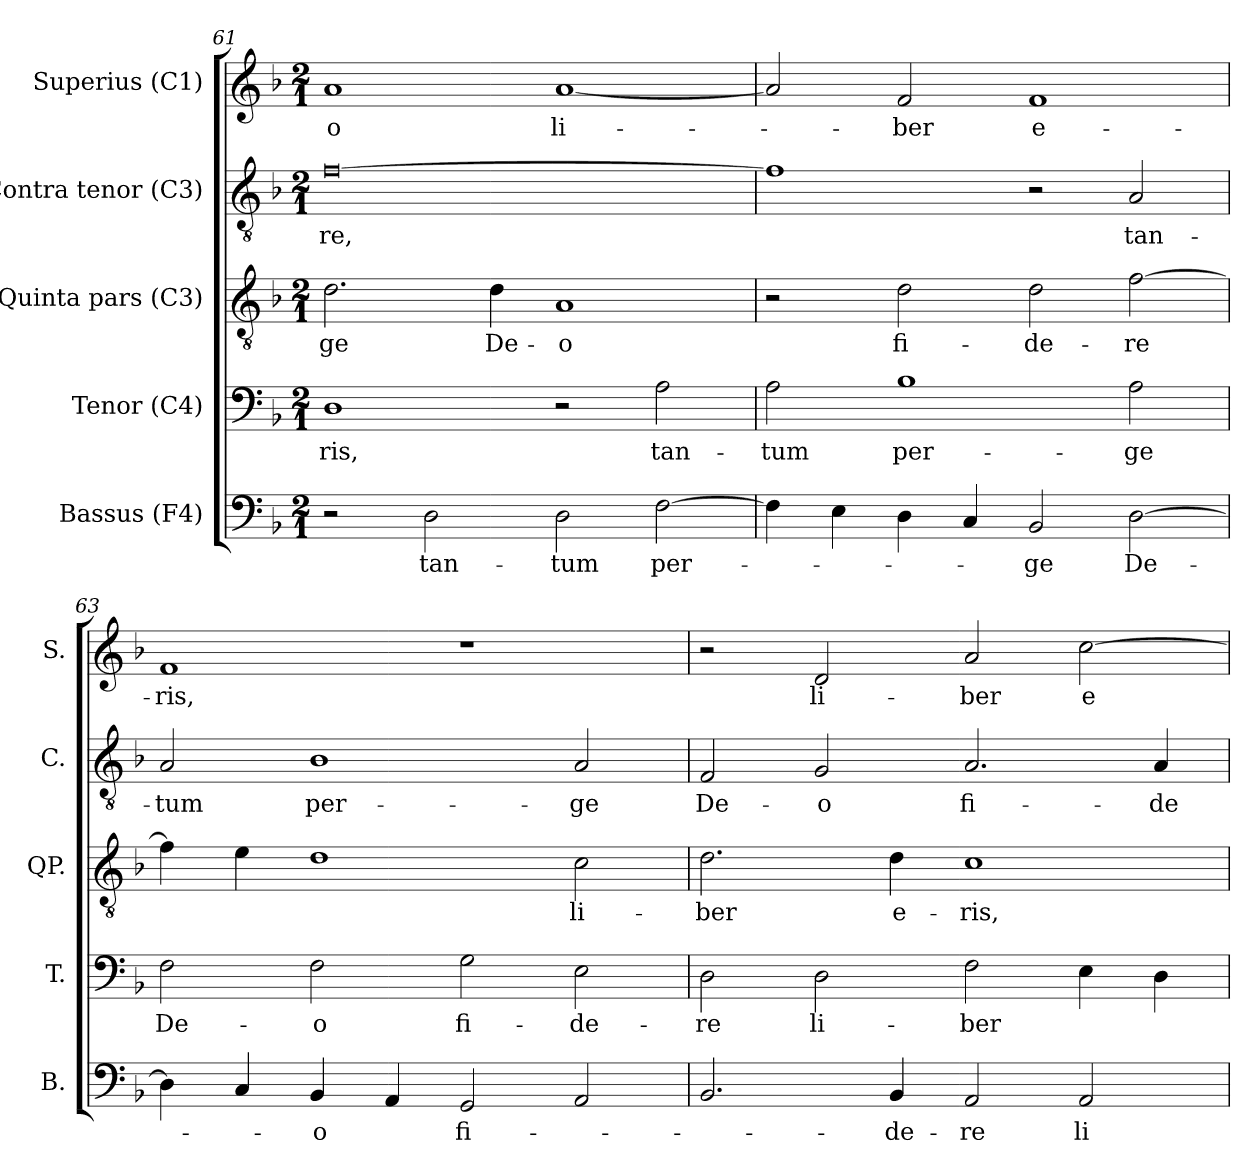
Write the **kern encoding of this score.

**kern	**text	**kern	**text	**kern	**text	**kern	**text	**kern	**text
*part5	*part5	*part4	*part4	*part3	*part3	*part2	*part2	*part1	*part1
*staff5	*staff5	*staff4	*staff4	*staff3	*staff3	*staff2	*staff2	*staff1	*staff1
*I"Bassus (F4)	*	*I"Tenor (C4)	*	*I"Quinta pars (C3)	*	*I"Contra tenor (C3)	*	*I"Superius (C1)	*
*I'B.	*	*I'T.	*	*I'QP.	*	*I'C.	*	*I'S.	*
!!LO:PB:g=z
*clefF4	*	*clefF4	*	*clefGv2	*	*clefGv2	*	*clefG2	*
*	*	*ITrd7c12	*	*ITrd7c12	*	*ITrd7c12	*	*	*
*k[b-]	*	*k[b-]	*	*k[b-]	*	*k[b-]	*	*k[b-]	*
*F:	*	*F:	*	*F:	*	*F:	*	*F:	*
*M2/1	*	*M2/1	*	*M2/1	*	*M2/1	*	*M2/1	*
=61	=61	=61	=61	=61	=61	=61	=61	=61	=61
!	!	!	!LO:LY:b:color=#000000	!	!	!	!	!	!
!	!	!	!	!	!LO:LY:b:color=#000000	!	!	!	!
!	!	!	!	!	!	!	!LO:LY:b:color=#000000	!	!
!	!	!	!	!	!	!	!	!	!LO:LY:b:color=#000000
2r	.	1DDi	-ris,	2.Di\	-ge	[0Fi	-re,	1ai	-o
!	!LO:LY:b:color=#000000	!	!	!	!	!	!	!	!
2Di\	tan-	.	.	.	.	.	.	.	.
!	!	!	!	!	!LO:LY:b:color=#000000	!	!	!	!
.	.	.	.	4Di\	De-	.	.	.	.
!	!LO:LY:b:color=#000000	!	!	!	!	!	!	!	!
!	!	!	!	!	!LO:LY:b:color=#000000	!	!	!	!
!	!	!	!	!	!	!	!	!	!LO:LY:b:color=#000000
2Di\	-tum	2r	.	1AAi	-o	.	.	[1ai	li-
!	!LO:LY:b:color=#000000	!	!	!	!	!	!	!	!
!	!	!	!LO:LY:b:color=#000000	!	!	!	!	!	!
[2Fi\	per-	2AAi\	tan-	.	.	.	.	.	.
=62	=62	=62	=62	=62	=62	=62	=62	=62	=62
!	!	!	!LO:LY:b:color=#000000	!	!	!	!	!	!
4Fi\]	.	2AAi\	-tum	2r	.	1Fi]	.	2ai/]	.
4Ei\	.	.	.	.	.	.	.	.	.
!	!	!	!LO:LY:b:color=#000000	!	!	!	!	!	!
!	!	!	!	!	!LO:LY:b:color=#000000	!	!	!	!
!	!	!	!	!	!	!	!	!	!LO:LY:b:color=#000000
4Di\	.	1BB-i	per-	2Di\	fi-	.	.	2fi/	-ber
4Ci/	.	.	.	.	.	.	.	.	.
!	!LO:LY:b:color=#000000	!	!	!	!	!	!	!	!
!	!	!	!	!	!LO:LY:b:color=#000000	!	!	!	!
!	!	!	!	!	!	!	!	!	!LO:LY:b:color=#000000
2BB-i/	-ge	.	.	2Di\	-de-	2r	.	1fi	e-
!	!LO:LY:b:color=#000000	!	!	!	!	!	!	!	!
!	!	!	!LO:LY:b:color=#000000	!	!	!	!	!	!
!	!	!	!	!	!LO:LY:b:color=#000000	!	!	!	!
!	!	!	!	!	!	!	!LO:LY:b:color=#000000	!	!
[2Di\	De-	2AAi\	-ge	[2Fi\	-re	2AAi/	tan-	.	.
=63	=63	=63	=63	=63	=63	=63	=63	=63	=63
!	!	!	!LO:LY:b:color=#000000	!	!	!	!	!	!
!	!	!	!	!	!	!	!LO:LY:b:color=#000000	!	!
!	!	!	!	!	!	!	!	!	!LO:LY:b:color=#000000
4Di\]	.	2FFi\	De-	4Fi\]	.	2AAi/	-tum	1fi	-ris,
4Ci/	.	.	.	4Ei\	.	.	.	.	.
!	!LO:LY:b:color=#000000	!	!	!	!	!	!	!	!
!	!	!	!LO:LY:b:color=#000000	!	!	!	!	!	!
!	!	!	!	!	!	!	!LO:LY:b:color=#000000	!	!
4BB-i/	-o	2FFi\	-o	1Di	.	1BB-i	per-	.	.
4AAi/	.	.	.	.	.	.	.	.	.
!	!LO:LY:b:color=#000000	!	!	!	!	!	!	!	!
!	!	!	!LO:LY:b:color=#000000	!	!	!	!	!	!
2GGi/	fi-	2GGi\	fi-	.	.	.	.	1r	.
!	!	!	!LO:LY:b:color=#000000	!	!	!	!	!	!
!	!	!	!	!	!LO:LY:b:color=#000000	!	!	!	!
!	!	!	!	!	!	!	!LO:LY:b:color=#000000	!	!
2AAi/	.	2EEi\	-de-	2Ci\	li-	2AAi/	-ge	.	.
=64	=64	=64	=64	=64	=64	=64	=64	=64	=64
!	!	!	!LO:LY:b:color=#000000	!	!	!	!	!	!
!	!	!	!	!	!LO:LY:b:color=#000000	!	!	!	!
!	!	!	!	!	!	!	!LO:LY:b:color=#000000	!	!
2.BB-i/	.	2DDi\	-re	2.Di\	-ber	2FFi/	De-	2r	.
!	!	!	!LO:LY:b:color=#000000	!	!	!	!	!	!
!	!	!	!	!	!	!	!LO:LY:b:color=#000000	!	!
!	!	!	!	!	!	!	!	!	!LO:LY:b:color=#000000
.	.	2DDi\	li-	.	.	2GGi/	-o	2di/	li-
!	!LO:LY:b:color=#000000	!	!	!	!	!	!	!	!
!	!	!	!	!	!LO:LY:b:color=#000000	!	!	!	!
4BB-i/	-de-	.	.	4Di\	e-	.	.	.	.
!	!LO:LY:b:color=#000000	!	!	!	!	!	!	!	!
!	!	!	!LO:LY:b:color=#000000	!	!	!	!	!	!
!	!	!	!	!	!LO:LY:b:color=#000000	!	!	!	!
!	!	!	!	!	!	!	!LO:LY:b:color=#000000	!	!
!	!	!	!	!	!	!	!	!	!LO:LY:b:color=#000000
2AAi/	-re	2FFi\	-ber	1Ci	-ris,	2.AAi/	fi-	2ai/	-ber
!	!LO:LY:b:color=#000000	!	!	!	!	!	!	!	!
!	!	!	!	!	!	!	!	!	!LO:LY:b:color=#000000
2AAi/	li-	4EEi\	.	.	.	.	.	[2cci\	e-
!	!	!	!	!	!	!	!LO:LY:b:color=#000000	!	!
.	.	4DDi\	.	.	.	4AAi/	-de-	.	.
=	=	=	=	=	=	=	=	=	=
*-	*-	*-	*-	*-	*-	*-	*-	*-	*-
